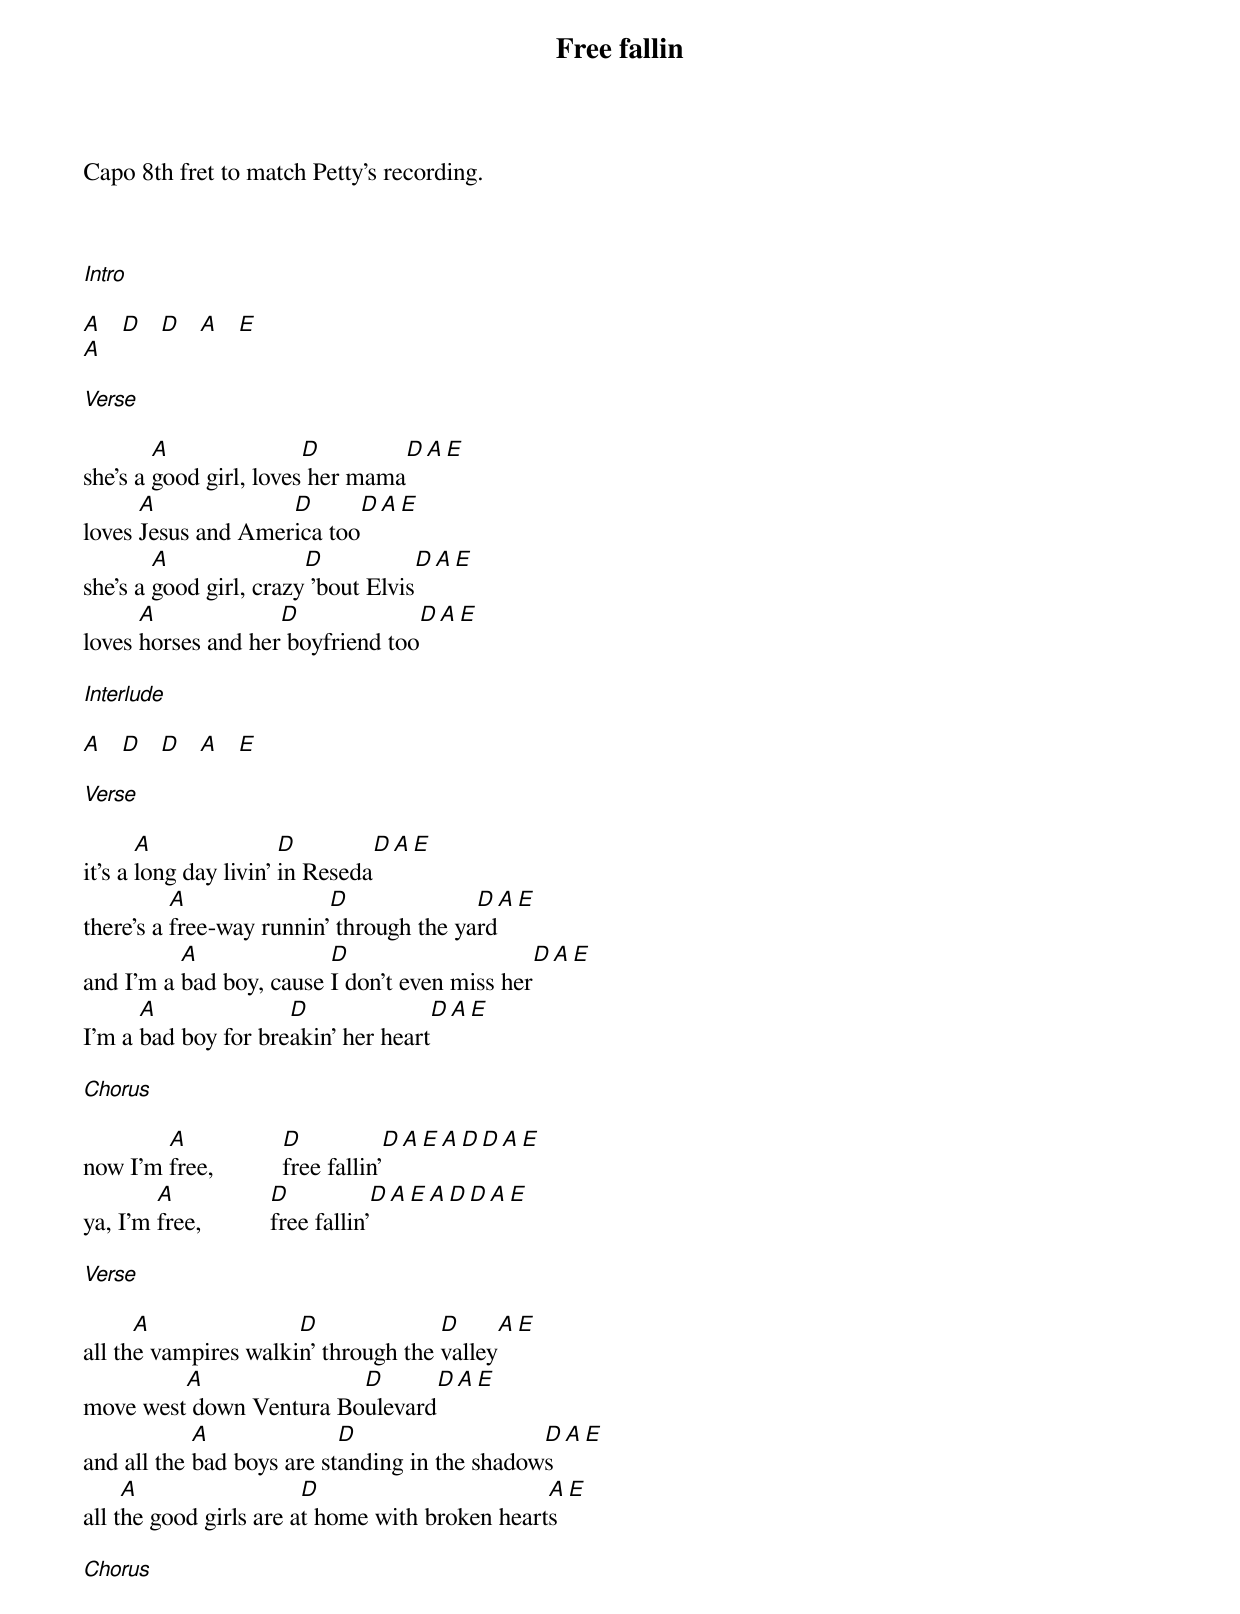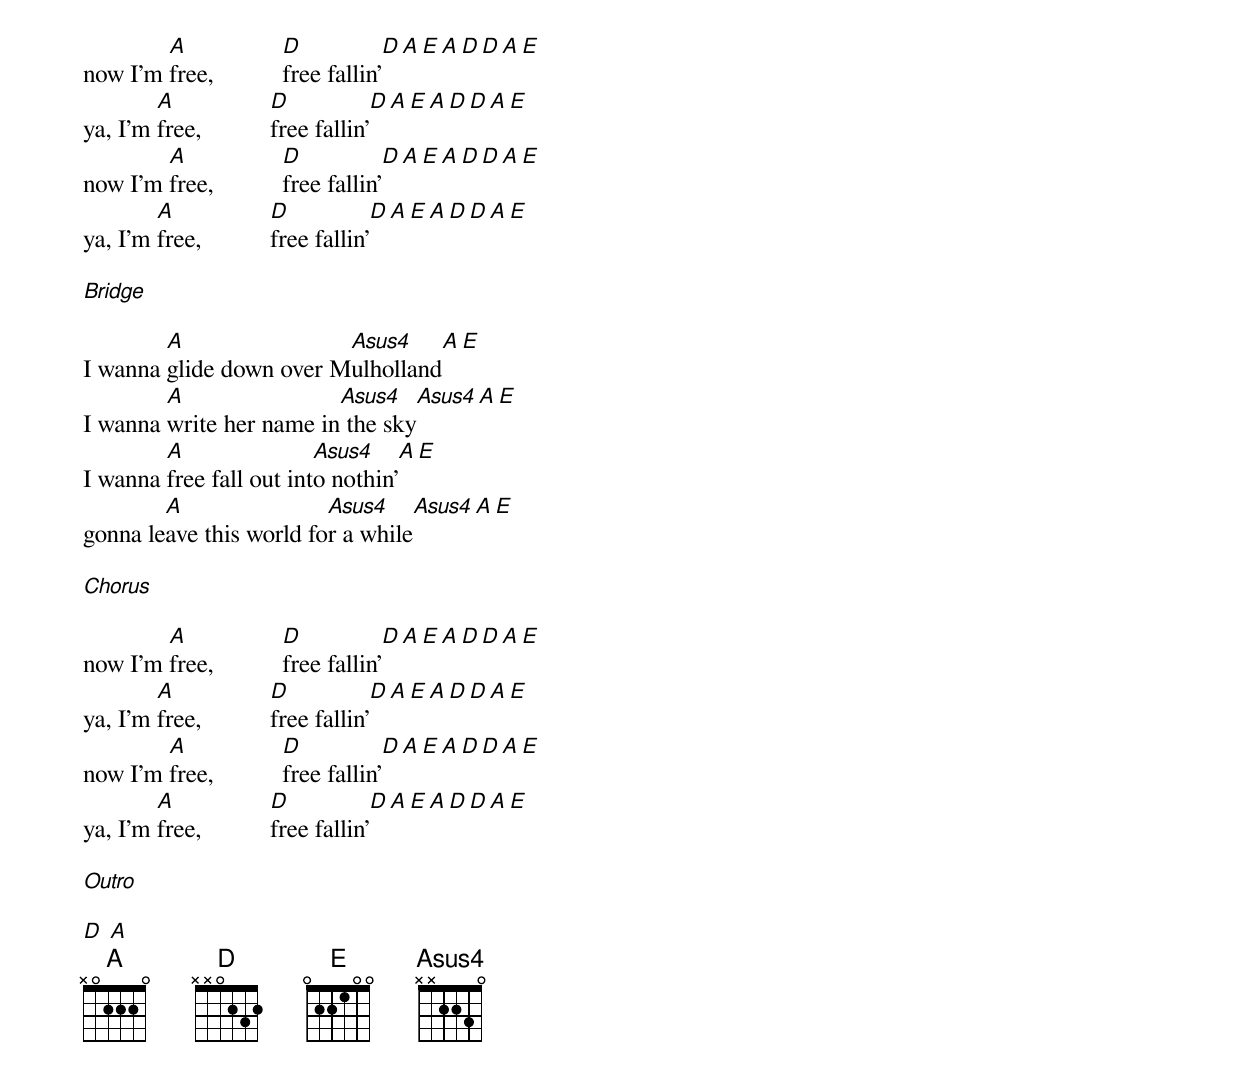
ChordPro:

{title: Free fallin}

Capo 8th fret to match Petty's recording.



[Intro]

[A]   [D]   [D]   [A]   [E]
[A]

[Verse]

she's a [A]good girl, loves[D] her mama[D][A][E]
loves [A]Jesus and Amer[D]ica too[D][A][E]
she's a [A]good girl, crazy[D] 'bout Elvis[D][A][E]
loves [A]horses and her[D] boyfriend too[D][A][E]

[Interlude]

[A]   [D]   [D]   [A]   [E]

[Verse]

it's a [A]long day livin' [D]in Reseda[D][A][E]
there's a [A]free-way runnin'[D] through the ya[D]rd[A][E]
and I'm a [A]bad boy, cause [D]I don't even miss her[D][A][E]
I'm a [A]bad boy for bre[D]akin' her heart[D][A][E]

[Chorus]

now I'm [A]free,           [D]free fallin'[D][A][E][A][D][D][A][E]
ya, I'm [A]free,           [D]free fallin'[D][A][E][A][D][D][A][E]

[Verse]

all th[A]e vampires walki[D]n' through the [D]valley[A][E]
move west[A] down Ventura Bo[D]ulevard[D][A][E]
and all the [A]bad boys are st[D]anding in the shadow[D]s[A][E]
all t[A]he good girls are a[D]t home with broken heart[A]s[E]

[Chorus]

now I'm [A]free,           [D]free fallin'[D][A][E][A][D][D][A][E]
ya, I'm [A]free,           [D]free fallin'[D][A][E][A][D][D][A][E]
now I'm [A]free,           [D]free fallin'[D][A][E][A][D][D][A][E]
ya, I'm [A]free,           [D]free fallin'[D][A][E][A][D][D][A][E]

[Bridge]

I wanna [A]glide down over M[Asus4]ulholland[A][E]
I wanna [A]write her name in[Asus4] the sky[Asus4][A][E]
I wanna [A]free fall out int[Asus4]o nothin'[A][E]
gonna le[A]ave this world fo[Asus4]r a while[Asus4][A][E]

[Chorus]

now I'm [A]free,           [D]free fallin'[D][A][E][A][D][D][A][E]
ya, I'm [A]free,           [D]free fallin'[D][A][E][A][D][D][A][E]
now I'm [A]free,           [D]free fallin'[D][A][E][A][D][D][A][E]
ya, I'm [A]free,           [D]free fallin'[D][A][E][A][D][D][A][E]

[Outro]

[D] [A]
